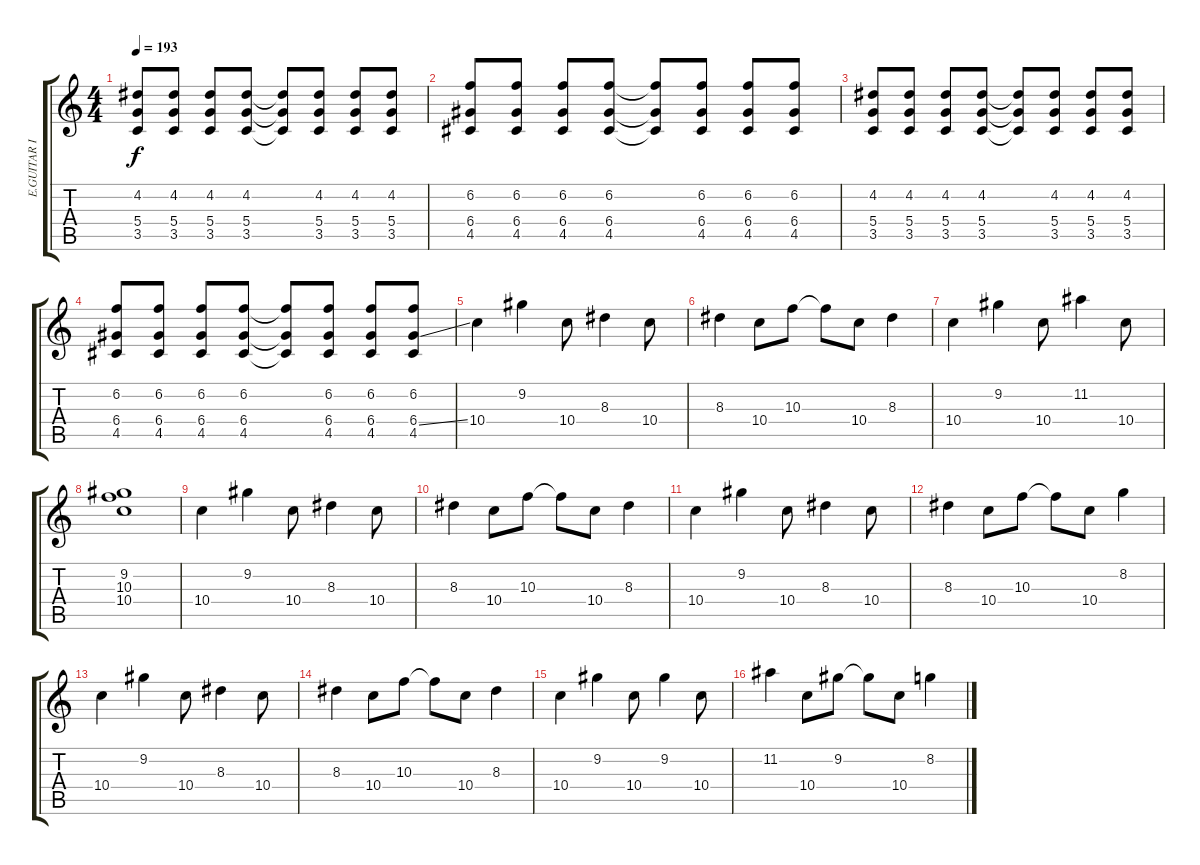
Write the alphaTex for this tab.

\track ("E.GUITAR II - Sugawara" "E.GUITAR I") {instrument electricguitarclean}
\staff {score tabs}
\tuning (E4 B3 G3 D3 A2 E2) {hide}
\ts (4 4)
\tempo 193
\clef g2
\ks c
(4.2 5.4 3.5).8{dy f} (4.2 5.4 3.5).8 (4.2 5.4 3.5).8 (4.2 5.4 3.5).8 (4.2{t} 5.4{t} 3.5{t}).8 (4.2 5.4 3.5).8 (4.2 5.4 3.5).8 (4.2 5.4 3.5).8 |
(6.2 6.4 4.5).8 (6.2 6.4 4.5).8 (6.2 6.4 4.5).8 (6.2 6.4 4.5).8 (6.2{t} 6.4{t} 4.5{t}).8 (6.2 6.4 4.5).8 (6.2 6.4 4.5).8 (6.2 6.4 4.5).8 |
(4.2 5.4 3.5).8 (4.2 5.4 3.5).8 (4.2 5.4 3.5).8 (4.2 5.4 3.5).8 (4.2{t} 5.4{t} 3.5{t}).8 (4.2 5.4 3.5).8 (4.2 5.4 3.5).8 (4.2 5.4 3.5).8 |
(6.2 6.4 4.5).8 (6.2 6.4 4.5).8 (6.2 6.4 4.5).8 (6.2 6.4 4.5).8 (6.2{t} 6.4{t} 4.5{t}).8 (6.2 6.4 4.5).8 (6.2 6.4 4.5).8 (6.2 6.4{ss} 4.5).8 |
10.4.4 9.2.4 10.4.8 8.3.4 10.4.8 |
8.3.4 10.4.8 10.3.8 10.3{t}.8 10.4.8 8.3.4 |
10.4.4 9.2.4 10.4.8 11.2.4 10.4.8 |
(9.2 10.3 10.4).1 |
10.4.4 9.2.4 10.4.8 8.3.4 10.4.8 |
8.3.4 10.4.8 10.3.8 10.3{t}.8 10.4.8 8.3.4 |
10.4.4 9.2.4 10.4.8 8.3.4 10.4.8 |
8.3.4 10.4.8 10.3.8 10.3{t}.8 10.4.8 8.2.4 |
10.4.4 9.2.4 10.4.8 8.3.4 10.4.8 |
8.3.4 10.4.8 10.3.8 10.3{t}.8 10.4.8 8.3.4 |
10.4.4 9.2.4 10.4.8 9.2.4 10.4.8 |
11.2.4 10.4.8 9.2.8 9.2{t}.8 10.4.8 8.2.4
